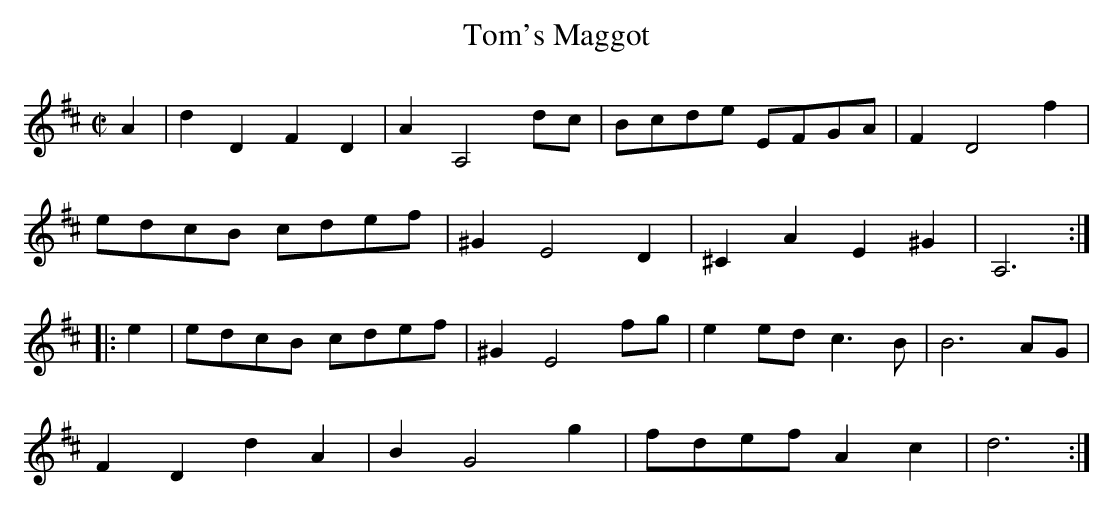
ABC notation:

X:1
T:Tom's Maggot
M:C|
L:1/8
K:D
A2|d2D2F2D2|A2 A,4 dc|Bcde EFGA|F2D4 f2|
edcB cdef|^G2E4D2|^C2A2E2^G2|A,6:|
|:e2|edcB cdef|^G2 E4 fg|e2 ed c3B|B6 AG|
F2D2 d2A2|B2 G4g2|fdef A2c2|d6:|]
